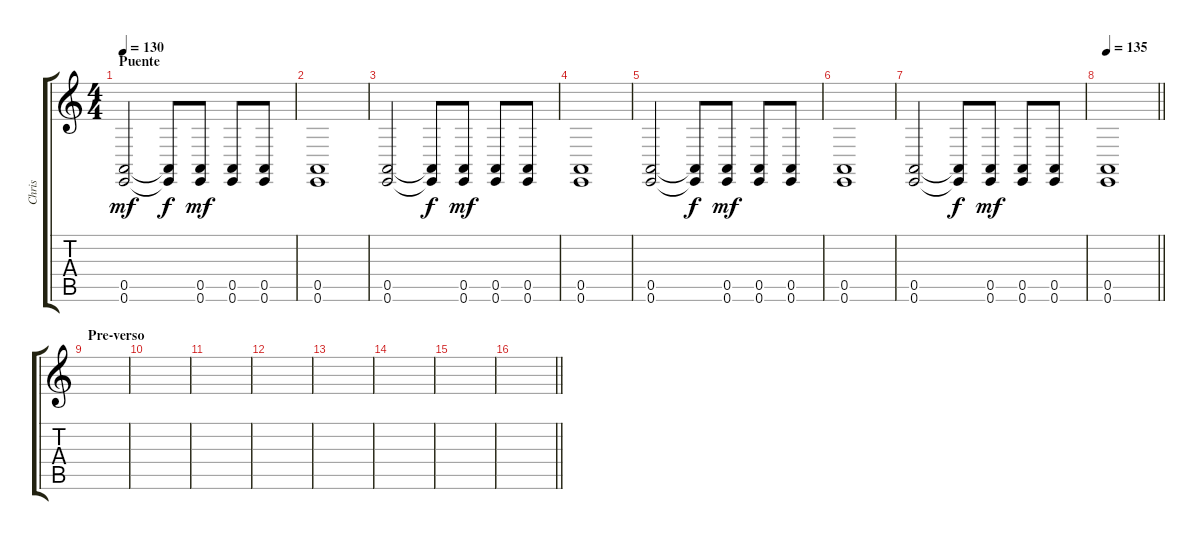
\track ("Chris" "Chris") {instrument melodictom}
\staff {score tabs}
\tuning (E4 B3 G3 D3 A2 E2) {hide}
\ts (4 4)
\section ("" "Puente")
\tempo 130
\clef g2
\ks c
(0.5 0.6).2{dy mf} (0.5{t} 0.6{t}).8{dy f} (0.5 0.6).8{dy mf} (0.5 0.6).8 (0.5 0.6).8 |
(0.5 0.6).1 |
(0.5 0.6).2 (0.5{t} 0.6{t}).8{dy f} (0.5 0.6).8{dy mf} (0.5 0.6).8 (0.5 0.6).8 |
(0.5 0.6).1 |
(0.5 0.6).2 (0.5{t} 0.6{t}).8{dy f} (0.5 0.6).8{dy mf} (0.5 0.6).8 (0.5 0.6).8 |
(0.5 0.6).1 |
(0.5 0.6).2 (0.5{t} 0.6{t}).8{dy f} (0.5 0.6).8{dy mf} (0.5 0.6).8 (0.5 0.6).8 |
\tempo 135
\barLineRight lightlight
(0.5 0.6).1 |
\section ("" "Pre-verso")
|
|
|
|
|
|
|
\barLineRight lightlight
